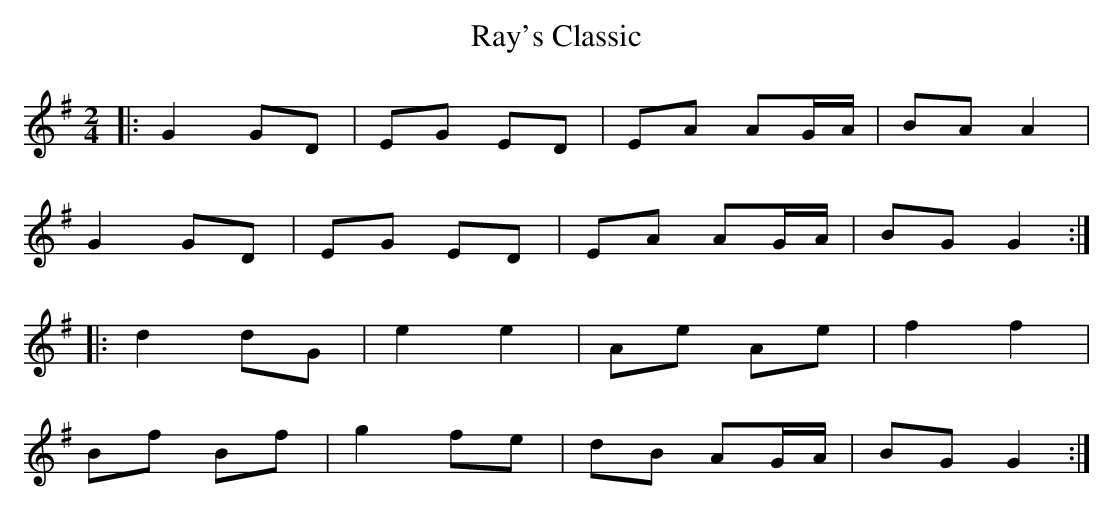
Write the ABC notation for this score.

X:1
T: Ray's Classic
M: 2/4
L: 1/8
K: Gmaj
|:G2 GD|EG ED|EA AG/A/|BA A2|
G2 GD|EG ED|EA AG/A/|BG G2:|
|:d2 dG|e2 e2|Ae Ae|f2 f2|
Bf Bf|g2 fe|dB AG/A/|BG G2:|
